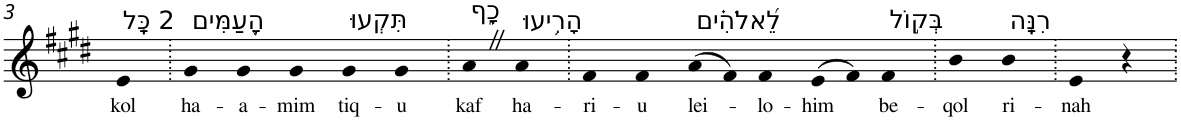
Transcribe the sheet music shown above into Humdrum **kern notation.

**kern	**text
*part1	*part1
*staff1	*staff1
*I"Piano	*
*I'Pno	*
!!LO:PB:g=z
*clefG2	*
*k[f#c#g#d#]	*
*E:	*
=3	=3
!LO:TX:a:t=2 כָּֽל	!
!	!LO:LY:b
4e	kol
=4.	=4.
!LO:TX:a:t=הָ֭עַמִּים	!
!	!LO:LY:b
4g#	ha-
!	!LO:LY:b
4g#	-a-
!	!LO:LY:b
4g#	-mim
!LO:TX:a:t=תִּקְעוּ	!
!	!LO:LY:b
4g#	tiq-
!	!LO:LY:b
4g#	-u
=5.	=5.
!LO:TX:a:t=כָ֑ף	!
!	!LO:LY:b
4aZ	kaf
!LO:TX:a:t=הָרִ֥יעוּ	!
!	!LO:LY:b
4a	ha-
=6.	=6.
!	!LO:LY:b
4f#	-ri-
!	!LO:LY:b
4f#	-u
!LO:TX:a:t=לֵ֝אלֹהִ֗ים	!
!	!LO:LY:b
(>8a	lei-
8f#)	.
!	!LO:LY:b
4f#	-lo-
!	!LO:LY:b
(>8e	-him
8f#)	.
!LO:TX:a:t=בְּק֣וֹל	!
!	!LO:LY:b
4f#	be-
=7.	=7.
!	!LO:LY:b
4b	-qol
!LO:TX:a:t=רִנָּֽה	!
!	!LO:LY:b
4b	ri-
=8.	=8.
!	!LO:LY:b
4e	-nah
4r	.
=.	=.
*-	*-
